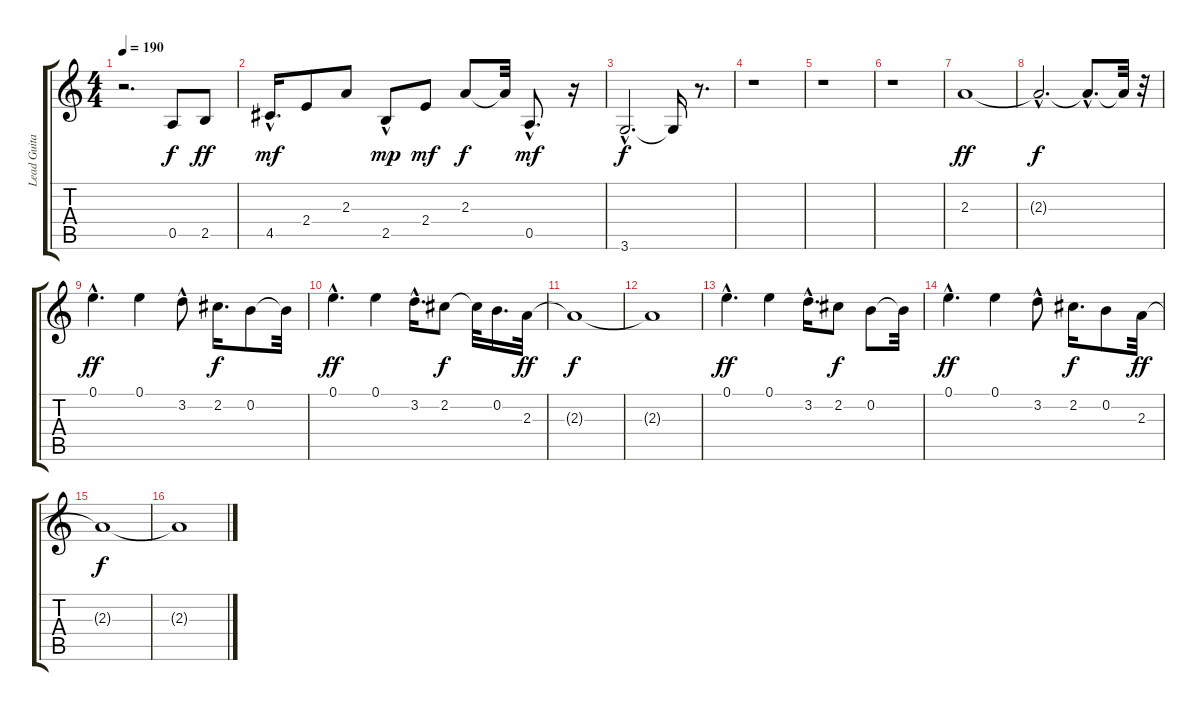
\track ("Lead Guitar (Overdub)" "Lead Guita") {instrument electricguitarclean}
\staff {score tabs}
\tuning (E4 B3 G3 D3 A2 E2) {hide}
\ts (4 4)
\tempo 190
\clef g2
\ks c
r.2{d dy f} 0.5.8 2.5.8{dy ff} |
4.5{hac}.16{d dy mf} 2.4.8 2.3.8 2.5{hac}.8{dy mp} 2.4.8{dy mf} 2.3.8{dy f} 2.3{t}.32 0.5{hac}.8{d dy mf} r.16 |
3.6{hac}.2{d dy f} 3.6{t}.16 r.8{d} |
r.1 |
r.1 |
r.1 |
2.3.1{dy ff} |
2.3{hac t}.2{d dy f} 2.3{hac t}.8{d} 2.3{t}.32 r.32 |
0.1{hac}.4{d dy ff} 0.1.4 3.2{hac}.8 2.2.16{d dy f} 0.2.8 0.2{t}.32 |
0.1{hac}.4{d dy ff} 0.1.4 3.2{hac}.16{d} 2.2.8{dy f} 2.2{t}.32 0.2.16{d} 2.3.32{dy ff} |
2.3{t}.1{dy f} |
2.3{t}.1 |
0.1{hac}.4{d dy ff} 0.1.4 3.2{hac}.16{d} 2.2.8{dy f} 0.2.8 0.2{t}.32 |
0.1{hac}.4{d dy ff} 0.1.4 3.2{hac}.8 2.2.16{d dy f} 0.2.8 2.3.32{dy ff} |
2.3{t}.1{dy f} |
2.3{t}.1
